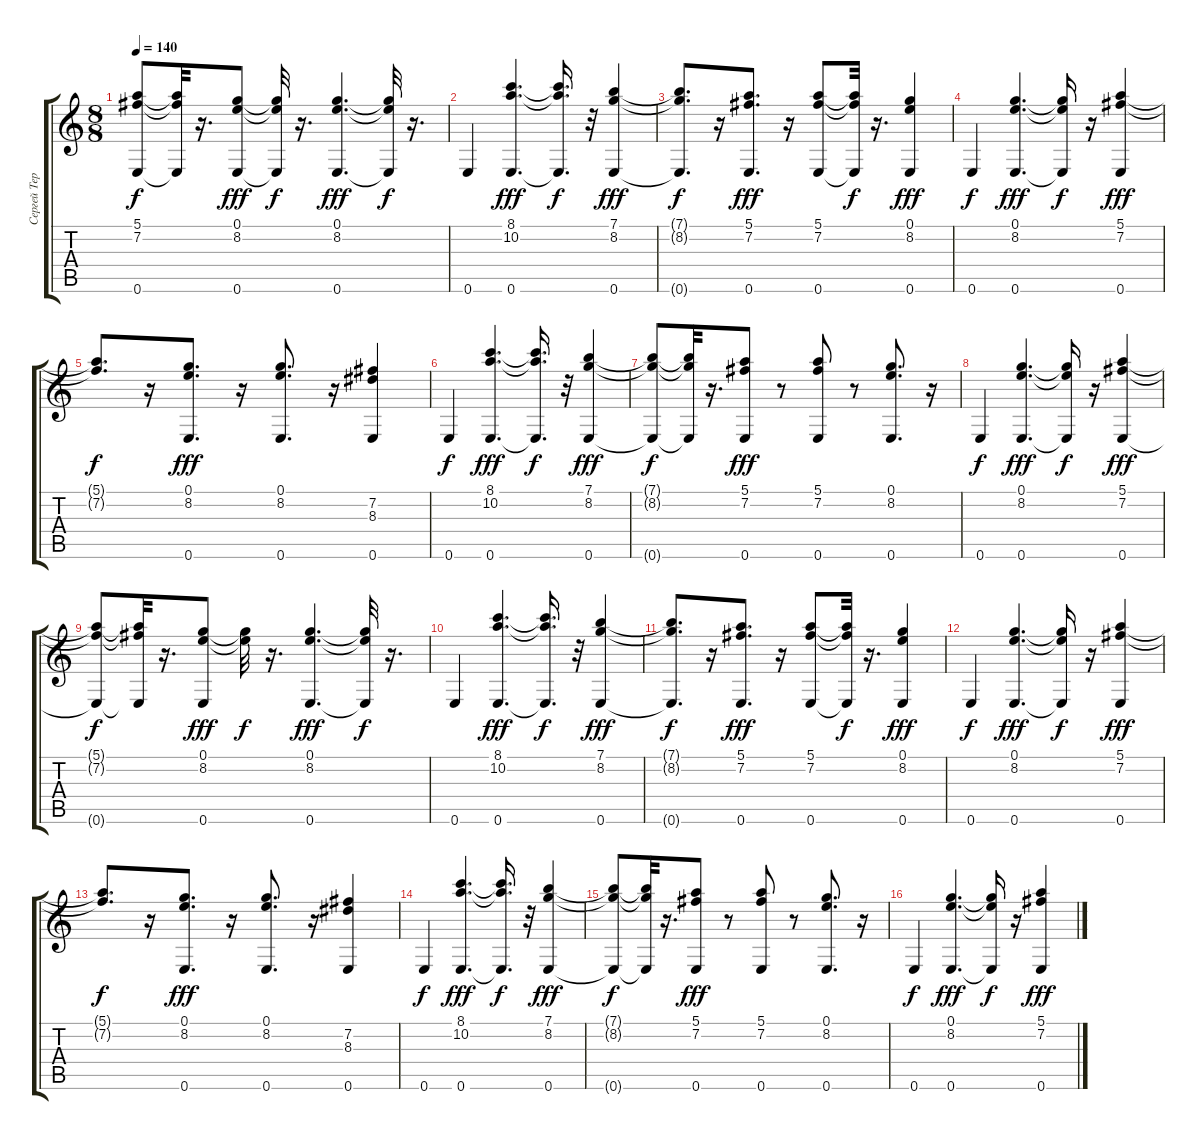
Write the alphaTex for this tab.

\track ("Сергей Терентьев" "Сергей Тер") {instrument acousticguitarnylon}
\staff {score tabs}
\tuning (E4 B3 G3 D3 A2 E2) {hide}
\ts (8 8)
\tempo 140
\clef g2
\ks c
(5.1{t} 7.2{t} 0.6{t}).8{dy f} (5.1{t} 7.2{t} 0.6{t}).32 r.16{d} (0.1 8.2 0.6).8{dy fff} (0.1{t} 8.2{t} 0.6{t}).32{dy f} r.16{d} (0.1 8.2 0.6).4{d dy fff} (0.1{t} 8.2{t} 0.6{t}).32{dy f} r.16{d} |
0.6.4 (8.1 10.2 0.6).4{d dy fff} (8.1{t} 10.2{t} 0.6{t}).16{d dy f} r.32 (7.1 8.2 0.6).4{dy fff} |
(7.1{t} 8.2{t} 0.6{t}).8{d dy f} r.16 (5.1 7.2 0.6).8{d dy fff} r.16 (5.1 7.2 0.6).8 (5.1{t} 7.2{t} 0.6{t}).32{dy f} r.16{d} (0.1 8.2 0.6).4{dy fff} |
0.6.4{dy f} (0.1 8.2 0.6).4{d dy fff} (0.1{t} 8.2{t} 0.6{t}).16{dy f} r.16 (5.1 7.2 0.6).4{dy fff} |
(5.1{t} 7.2{t}).8{d dy f} r.16 (0.1 8.2 0.6).8{d dy fff} r.16 (0.1 8.2 0.6).8{d} r.16 (7.2 8.3 0.6).4 |
0.6.4{dy f} (8.1 10.2 0.6).4{d dy fff} (8.1{t} 10.2{t} 0.6{t}).16{d dy f} r.32 (7.1 8.2 0.6).4{dy fff} |
(7.1{t} 8.2{t} 0.6{t}).8{dy f} (7.1{t} 8.2{t} 0.6{t}).32 r.16{d} (5.1 7.2 0.6).8{dy fff} r.8 (5.1 7.2 0.6).8 r.8 (0.1 8.2 0.6).8{d} r.16 |
0.6.4{dy f} (0.1 8.2 0.6).4{d dy fff} (0.1{t} 8.2{t} 0.6{t}).16{dy f} r.16 (5.1 7.2 0.6).4{dy fff} |
(5.1{t} 7.2{t} 0.6{t}).8{dy f} (5.1{t} 7.2{t} 0.6{t}).32 r.16{d} (0.1 8.2 0.6).8{dy fff} (0.1{t} 8.2{t}).32{dy f} r.16{d} (0.1 8.2 0.6).4{d dy fff} (0.1{t} 8.2{t} 0.6{t}).32{dy f} r.16{d} |
0.6.4 (8.1 10.2 0.6).4{d dy fff} (8.1{t} 10.2{t} 0.6{t}).16{d dy f} r.32 (7.1 8.2 0.6).4{dy fff} |
(7.1{t} 8.2{t} 0.6{t}).8{d dy f} r.16 (5.1 7.2 0.6).8{d dy fff} r.16 (5.1 7.2 0.6).8 (5.1{t} 7.2{t} 0.6{t}).32{dy f} r.16{d} (0.1 8.2 0.6).4{dy fff} |
0.6.4{dy f} (0.1 8.2 0.6).4{d dy fff} (0.1{t} 8.2{t} 0.6{t}).16{dy f} r.16 (5.1 7.2 0.6).4{dy fff} |
(5.1{t} 7.2{t}).8{d dy f} r.16 (0.1 8.2 0.6).8{d dy fff} r.16 (0.1 8.2 0.6).8{d} r.16 (7.2 8.3 0.6).4 |
0.6.4{dy f} (8.1 10.2 0.6).4{d dy fff} (8.1{t} 10.2{t} 0.6{t}).16{d dy f} r.32 (7.1 8.2 0.6).4{dy fff} |
(7.1{t} 8.2{t} 0.6{t}).8{dy f} (7.1{t} 8.2{t} 0.6{t}).32 r.16{d} (5.1 7.2 0.6).8{dy fff} r.8 (5.1 7.2 0.6).8 r.8 (0.1 8.2 0.6).8{d} r.16 |
0.6.4{dy f} (0.1 8.2 0.6).4{d dy fff} (0.1{t} 8.2{t} 0.6{t}).16{dy f} r.16 (5.1 7.2 0.6).4{dy fff}
